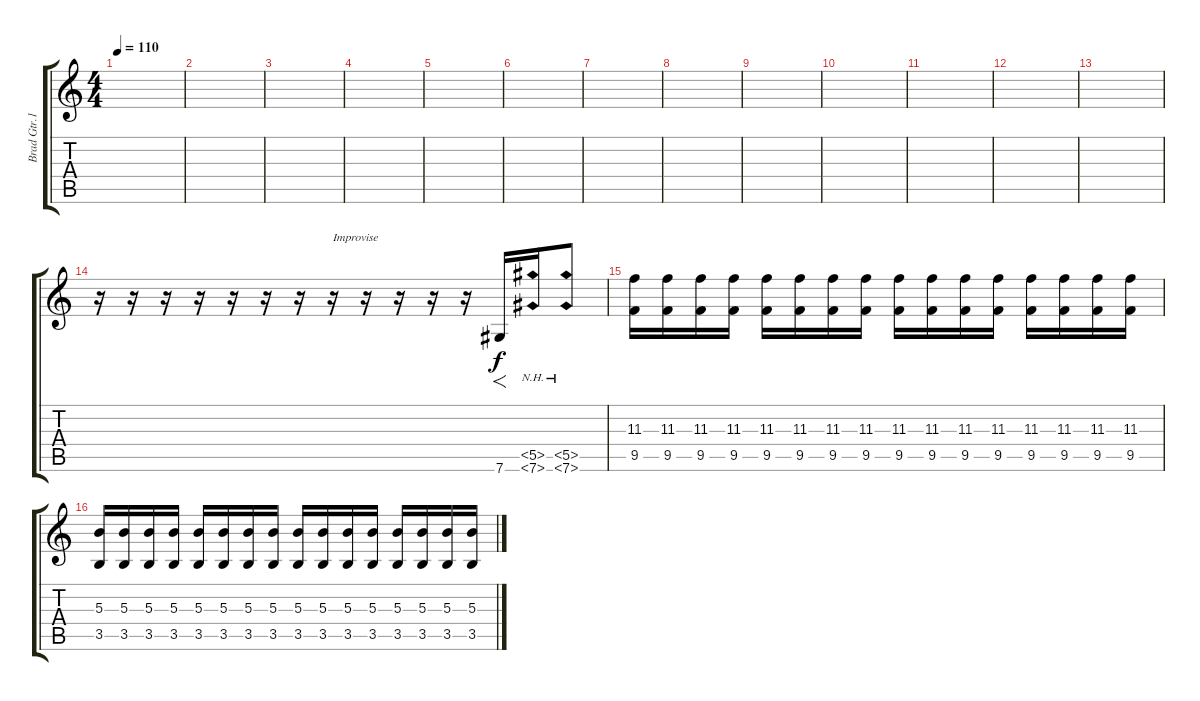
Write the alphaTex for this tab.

\track ("Brad Gtr.1" "Brad Gtr.1") {instrument distortionguitar}
\staff {score tabs}
\tuning (Eb4 Bb3 Gb3 Db3 Ab2 Db2) {hide}
\ts (4 4)
\tempo 110
\clef g2
\ks c
|
|
|
|
|
|
|
|
|
|
|
|
|
r.16 r.16 r.16 r.16 r.16 r.16 r.16 r.16{txt "Improvise"} r.16 r.16 r.16 r.16 7.6.16{f} (5.5{nh} 7.6{nh}).16 (5.5{nh} 7.6{nh}).8 |
(11.3 9.5).16 (11.3 9.5).16 (11.3 9.5).16 (11.3 9.5).16 (11.3 9.5).16 (11.3 9.5).16 (11.3 9.5).16 (11.3 9.5).16 (11.3 9.5).16 (11.3 9.5).16 (11.3 9.5).16 (11.3 9.5).16 (11.3 9.5).16 (11.3 9.5).16 (11.3 9.5).16 (11.3 9.5).16 |
(5.3 3.5).16 (5.3 3.5).16 (5.3 3.5).16 (5.3 3.5).16 (5.3 3.5).16 (5.3 3.5).16 (5.3 3.5).16 (5.3 3.5).16 (5.3 3.5).16 (5.3 3.5).16 (5.3 3.5).16 (5.3 3.5).16 (5.3 3.5).16 (5.3 3.5).16 (5.3 3.5).16 (5.3 3.5).16
